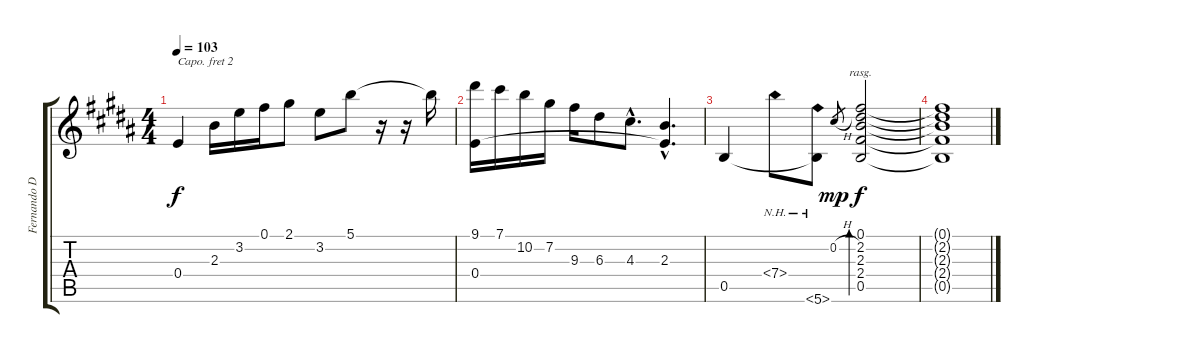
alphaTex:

\track ("Fernando Delgadillo" "Fernando D") {instrument electricguitarjazz}
\staff {score tabs}
\capo 2
\tuning (E4 B3 G3 D3 A2 E2) {hide}
\ts (4 4)
\tempo 103
\clef g2
\ks b
0.4.4{dy f} 2.3.16 3.2.16 0.1.16 2.1.8 3.2.8 5.1.8 r.16 r.16 5.1{t}.16 |
(9.1 0.4).16 7.1.16 10.2.16 7.2.16 9.3.16 6.3.8 4.3{hac}.8{d} (2.3{hac} 0.4{hac t}).4{d} |
0.5.4 7.4{nh}.8 (0.5{t} 5.6{nh}).8 0.2{h}.8{gr dy mp} (0.1 2.2 2.3 2.4 0.5).2{bd 480 rasg ii dy f} |
(0.1{t} 2.2{t} 2.3{t} 2.4{t} 0.5{t}).1
